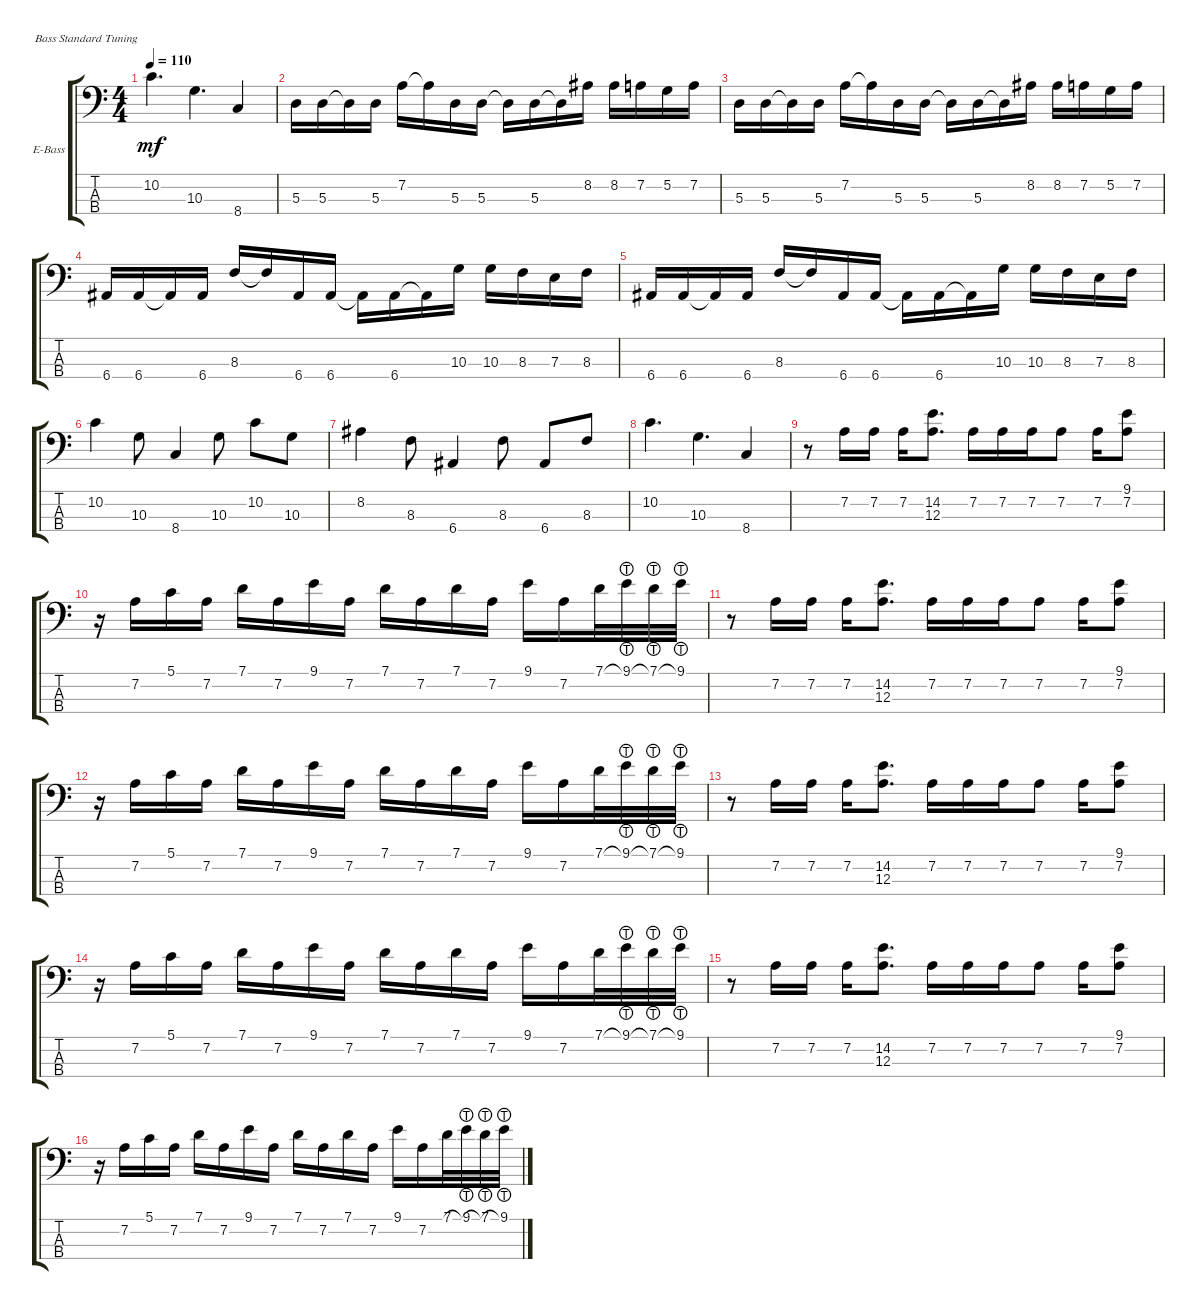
\defaultSystemsLayout 4
\bracketExtendMode groupsimilarinstruments
\firstSystemTrackNameOrientation horizontal
\otherSystemsTrackNameOrientation horizontal
\track ("Electric Bass" "E-Bass") {instrument electricbassfinger}
\staff {score tabs}
\tuning (G2 D2 A1 E1)
\ts (4 4)
\tempo 110
\clef f4
\ks c
10.2.4{d dy mf} 10.3.4{d} 8.4.4 |
5.3.16 5.3.16 5.3{t}.16 5.3.16 7.2.16 7.2{t}.16 5.3.16 5.3.16 5.3{t}.16 5.3.16 5.3{t}.16 8.2.16 8.2.16 7.2.16 5.2.16 7.2.16 |
5.3.16 5.3.16 5.3{t}.16 5.3.16 7.2.16 7.2{t}.16 5.3.16 5.3.16 5.3{t}.16 5.3.16 5.3{t}.16 8.2.16 8.2.16 7.2.16 5.2.16 7.2.16 |
6.4.16 6.4.16 6.4{t}.16 6.4.16 8.3.16 8.3{t}.16 6.4.16 6.4.16 6.4{t}.16 6.4.16 6.4{t}.16 10.3.16 10.3.16 8.3.16 7.3.16 8.3.16 |
6.4.16 6.4.16 6.4{t}.16 6.4.16 8.3.16 8.3{t}.16 6.4.16 6.4.16 6.4{t}.16 6.4.16 6.4{t}.16 10.3.16 10.3.16 8.3.16 7.3.16 8.3.16 |
10.2.4 10.3.8 8.4.4 10.3.8 10.2.8 10.3.8 |
8.2.4 8.3.8 6.4.4 8.3.8 6.4.8 8.3.8 |
10.2.4{d} 10.3.4{d} 8.4.4 |
r.8 7.2.16 7.2.16 7.2.16 (14.2 12.3).8{d} 7.2.16 7.2.16 7.2.16 7.2.8 7.2.16 (9.1 7.2).8 |
r.16 7.2.16 5.1.16 7.2.16 7.1.16 7.2.16 9.1.16 7.2.16 7.1.16 7.2.16 7.1.16 7.2.16 9.1.16 7.2.16 7.1.32 9.1{lht}.32 7.1{lht}.32 9.1{lht}.32 |
r.8 7.2.16 7.2.16 7.2.16 (14.2 12.3).8{d} 7.2.16 7.2.16 7.2.16 7.2.8 7.2.16 (9.1 7.2).8 |
r.16 7.2.16 5.1.16 7.2.16 7.1.16 7.2.16 9.1.16 7.2.16 7.1.16 7.2.16 7.1.16 7.2.16 9.1.16 7.2.16 7.1.32 9.1{lht}.32 7.1{lht}.32 9.1{lht}.32 |
r.8 7.2.16 7.2.16 7.2.16 (14.2 12.3).8{d} 7.2.16 7.2.16 7.2.16 7.2.8 7.2.16 (9.1 7.2).8 |
r.16 7.2.16 5.1.16 7.2.16 7.1.16 7.2.16 9.1.16 7.2.16 7.1.16 7.2.16 7.1.16 7.2.16 9.1.16 7.2.16 7.1.32 9.1{lht}.32 7.1{lht}.32 9.1{lht}.32 |
r.8 7.2.16 7.2.16 7.2.16 (14.2 12.3).8{d} 7.2.16 7.2.16 7.2.16 7.2.8 7.2.16 (9.1 7.2).8 |
r.16 7.2.16 5.1.16 7.2.16 7.1.16 7.2.16 9.1.16 7.2.16 7.1.16 7.2.16 7.1.16 7.2.16 9.1.16 7.2.16 7.1.32 9.1{lht}.32 7.1{lht}.32 9.1{lht}.32
